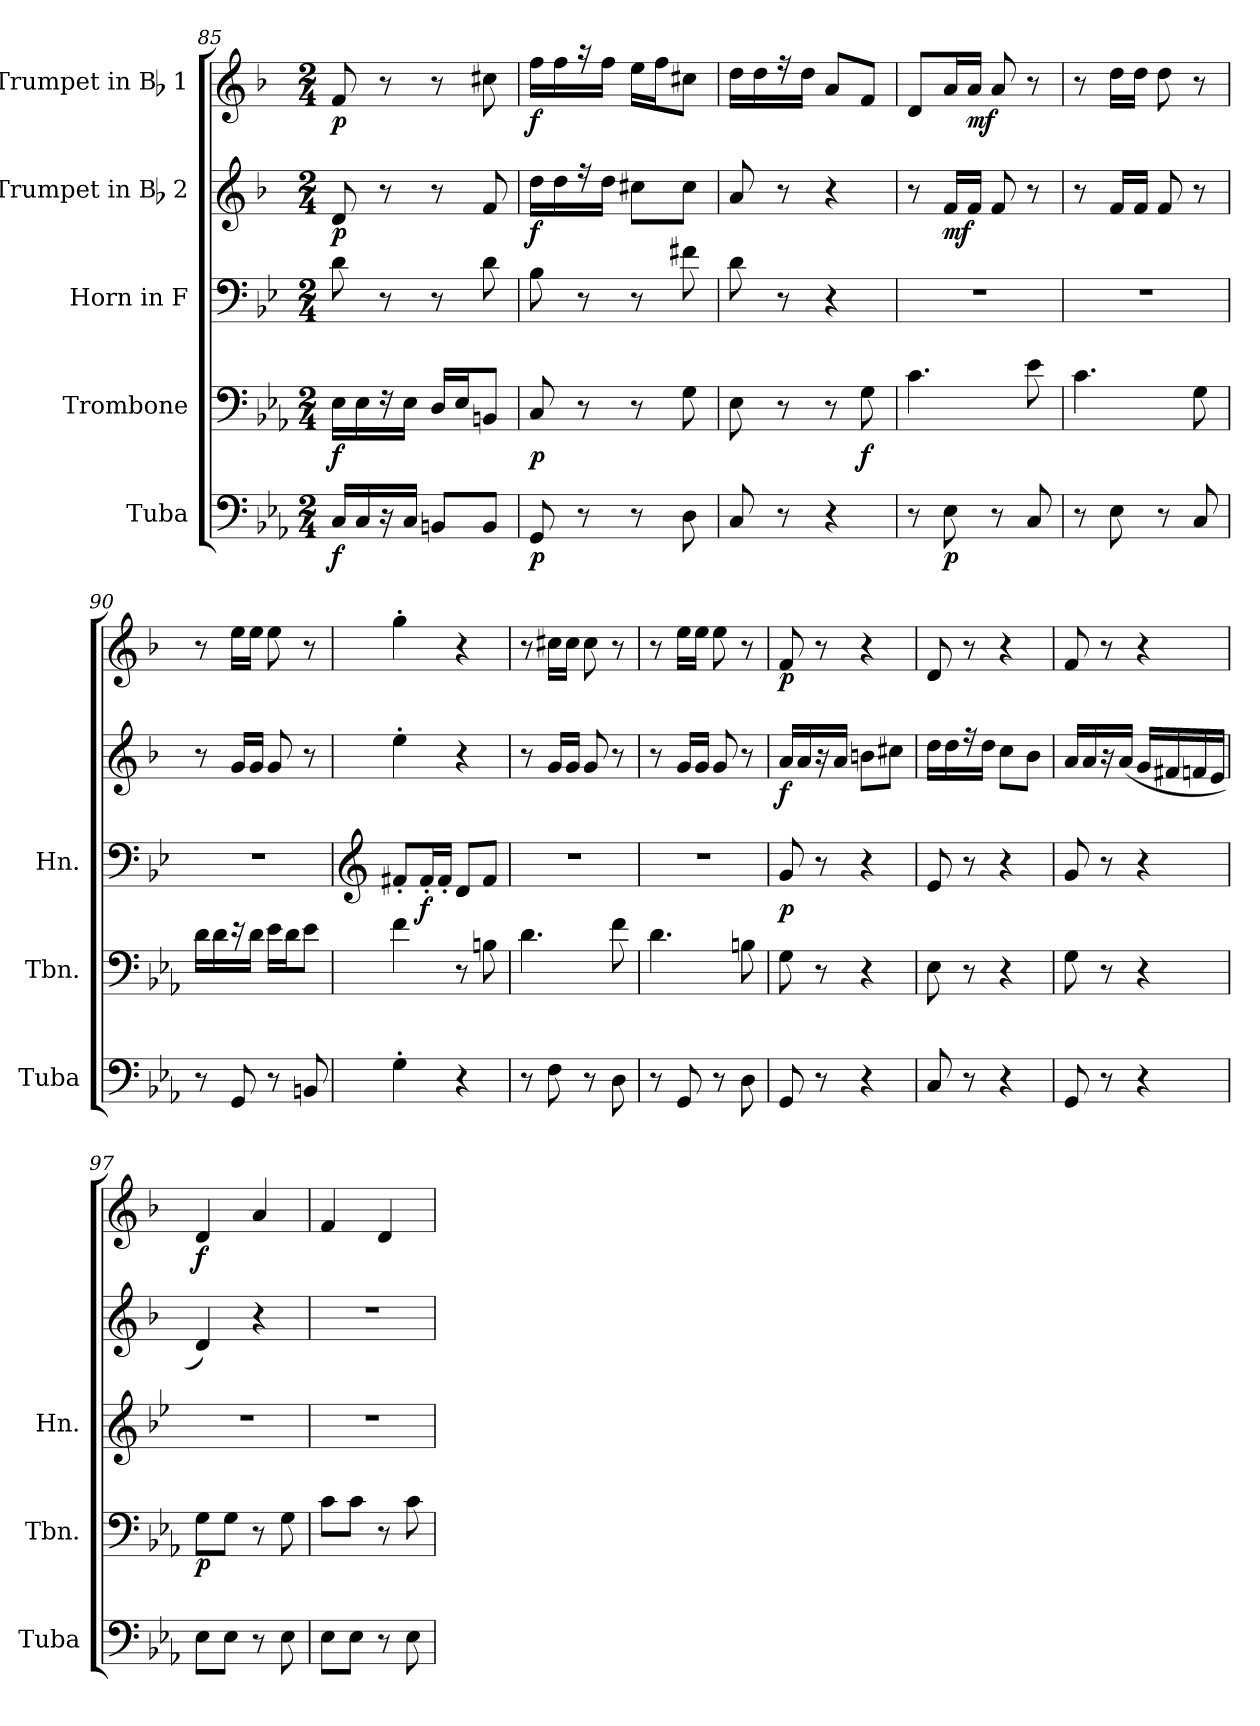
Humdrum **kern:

**kern	**dynam	**kern	**dynam	**kern	**dynam	**kern	**dynam	**kern	**dynam
*part5	*part5	*part4	*part4	*part3	*part3	*part2	*part2	*part1	*part1
*staff5	*staff5	*staff4	*staff4	*staff3	*staff3	*staff2	*staff2	*staff1	*staff1
*I"Tuba	*	*I"Trombone	*	*I"Horn in F	*	*I"Trumpet in Bb 2	*	*I"Trumpet in Bb 1	*
*I'Tuba	*	*I'Tbn.	*	*I'Hn.	*	*	*	*	*
*clefF4	*	*clefF4	*	*clefF4	*	*clefG2	*	*clefG2	*
*	*	*	*	*ITrd4c7	*	*ITrd1c2	*	*ITrd1c2	*
*k[b-e-a-]	*	*k[b-e-a-]	*	*k[b-e-a-]	*	*k[b-e-a-]	*	*k[b-e-a-]	*
*c:	*	*c:	*	*c:	*	*c:	*	*c:	*
*M2/4	*	*M2/4	*	*M2/4	*	*M2/4	*	*M2/4	*
=85	=85	=85	=85	=85	=85	=85	=85	=85	=85
!	!LO:DY:b	!	!LO:DY:b	!	!	!	!LO:DY:b	!	!LO:DY:b
16C/LL	f	16E-\LL	f	8G\	.	8c/	p	8e-/	p
16C/J	.	16E-\J	.	.	.	.	.	.	.
16r	.	16r	.	8r	.	8r	.	8r	.
16C/Jk	.	16E-\Jk	.	.	.	.	.	.	.
8BBn/L	.	16D/LL	.	8r	.	8r	.	8r	.
.	.	16E-/J	.	.	.	.	.	.	.
8BB/J	.	8BBn/J	.	8G\	.	8e-/	.	8bn\	.
=86	=86	=86	=86	=86	=86	=86	=86	=86	=86
!	!LO:DY:b	!	!LO:DY:b	!	!	!	!LO:DY:b	!	!LO:DY:b
8GG/	p	8C/	p	8E-\	.	16cc\LL	f	16ee-\LL	f
.	.	.	.	.	.	16cc\J	.	16ee-\J	.
8r	.	8r	.	8r	.	16r	.	16r	.
.	.	.	.	.	.	16cc\Jk	.	16ee-\Jk	.
8r	.	8r	.	8r	.	8bn\L	.	16dd\LL	.
.	.	.	.	.	.	.	.	16ee-\J	.
8D\	.	8G\	.	8Bn\	.	8b\J	.	8bn\J	.
=87	=87	=87	=87	=87	=87	=87	=87	=87	=87
8C/	.	8E-\	.	8G\	.	8g/	.	16cc\LL	.
.	.	.	.	.	.	.	.	16cc\J	.
8r	.	8r	.	8r	.	8r	.	16r	.
.	.	.	.	.	.	.	.	16cc\Jk	.
4r	.	8r	.	4r	.	4r	.	8g/L	.
!	!	!	!LO:DY:b	!	!	!	!	!	!
.	.	8G\	f	.	.	.	.	8e-/J	.
=88	=88	=88	=88	=88	=88	=88	=88	=88	=88
8r	.	4.c\	.	2r	.	8r	.	8c/L	.
!	!LO:DY:b	!	!	!	!	!	!LO:DY:b	!	!
8E-\	p	.	.	.	.	16e-/LL	mf	16g/L	.
!	!	!	!	!	!	!	!	!	!LO:DY:b
.	.	.	.	.	.	16e-/JJ	.	16g/JJ	mf
8r	.	.	.	.	.	8e-/	.	8g/	.
8C/	.	8e-\	.	.	.	8r	.	8r	.
!!LO:LB:g=z
=89	=89	=89	=89	=89	=89	=89	=89	=89	=89
8r	.	4.c\	.	2r	.	8r	.	8r	.
8E-\	.	.	.	.	.	16e-/LL	.	16cc\LL	.
.	.	.	.	.	.	16e-/JJ	.	16cc\JJ	.
8r	.	.	.	.	.	8e-/	.	8cc\	.
8C/	.	8G\	.	.	.	8r	.	8r	.
=90	=90	=90	=90	=90	=90	=90	=90	=90	=90
8r	.	16d\LL	.	2r	.	8r	.	8r	.
.	.	16d\J	.	.	.	.	.	.	.
8GG/	.	16r	.	.	.	16f/LL	.	16dd\LL	.
.	.	16d\Jk	.	.	.	16f/JJ	.	16dd\JJ	.
8r	.	16e-\LL	.	.	.	8f/	.	8dd\	.
.	.	16d\J	.	.	.	.	.	.	.
8BBn/	.	8e-\J	.	.	.	8r	.	8r	.
=91	=91	=91	=91	=91	=91	=91	=91	=91	=91
*	*	*	*	*clefG2	*	*	*	*	*
4G'>\	.	4f\	.	8Bn'</L	.	4dd'>\	.	4ff'>\	.
!	!	!	!	!	!LO:DY:b	!	!	!	!
.	.	.	.	16B'</L	f	.	.	.	.
.	.	.	.	16B'</JJ	.	.	.	.	.
4r	.	8r	.	8G/L	.	4r	.	4r	.
.	.	8Bn\	.	8B/J	.	.	.	.	.
=92	=92	=92	=92	=92	=92	=92	=92	=92	=92
8r	.	4.d\	.	2r	.	8r	.	8r	.
8F\	.	.	.	.	.	16f/LL	.	16bn\LL	.
.	.	.	.	.	.	16f/JJ	.	16b\JJ	.
8r	.	.	.	.	.	8f/	.	8b\	.
8D\	.	8f\	.	.	.	8r	.	8r	.
=93	=93	=93	=93	=93	=93	=93	=93	=93	=93
8r	.	4.d\	.	2r	.	8r	.	8r	.
8GG/	.	.	.	.	.	16f/LL	.	16dd\LL	.
.	.	.	.	.	.	16f/JJ	.	16dd\JJ	.
8r	.	.	.	.	.	8f/	.	8dd\	.
8D\	.	8Bn\	.	.	.	8r	.	8r	.
=94	=94	=94	=94	=94	=94	=94	=94	=94	=94
!	!	!	!	!	!LO:DY:b	!	!LO:DY:b	!	!LO:DY:b
8GG/	.	8G\	.	8c/	p	16g/LL	f	8e-/	p
.	.	.	.	.	.	16g/J	.	.	.
8r	.	8r	.	8r	.	16r	.	8r	.
.	.	.	.	.	.	16g/Jk	.	.	.
4r	.	4r	.	4r	.	8an\L	.	4r	.
.	.	.	.	.	.	8bn\J	.	.	.
!!LO:PB:g=z
=95	=95	=95	=95	=95	=95	=95	=95	=95	=95
8C/	.	8E-\	.	8A-/	.	16cc\LL	.	8c/	.
.	.	.	.	.	.	16cc\J	.	.	.
8r	.	8r	.	8r	.	16r	.	8r	.
.	.	.	.	.	.	16cc\Jk	.	.	.
4r	.	4r	.	4r	.	8b-i\L	.	4r	.
.	.	.	.	.	.	8a-i\J	.	.	.
=96	=96	=96	=96	=96	=96	=96	=96	=96	=96
8GG/	.	8G\	.	8c/	.	16g/LL	.	8e-/	.
.	.	.	.	.	.	16g/J	.	.	.
8r	.	8r	.	8r	.	16r	.	8r	.
.	.	.	.	.	.	(<16g/Jk	.	.	.
4r	.	4r	.	4r	.	16f/LL	.	4r	.
.	.	.	.	.	.	16en/	.	.	.
.	.	.	.	.	.	16e-X/	.	.	.
.	.	.	.	.	.	16d/JJ	.	.	.
=97	=97	=97	=97	=97	=97	=97	=97	=97	=97
!	!	!	!LO:DY:b	!	!	!	!	!	!LO:DY:b
8E-\L	.	8G\L	p	2r	.	4c/)	.	4c/	f
8E-\J	.	8G\J	.	.	.	.	.	.	.
8r	.	8r	.	.	.	4r	.	4g/	.
8E-\	.	8G\	.	.	.	.	.	.	.
=98	=98	=98	=98	=98	=98	=98	=98	=98	=98
8E-\L	.	8c\L	.	2r	.	2r	.	4e-/	.
8E-\J	.	8c\J	.	.	.	.	.	.	.
8r	.	8r	.	.	.	.	.	4c/	.
8E-\	.	8c\	.	.	.	.	.	.	.
=	=	=	=	=	=	=	=	=	=
*-	*-	*-	*-	*-	*-	*-	*-	*-	*-
